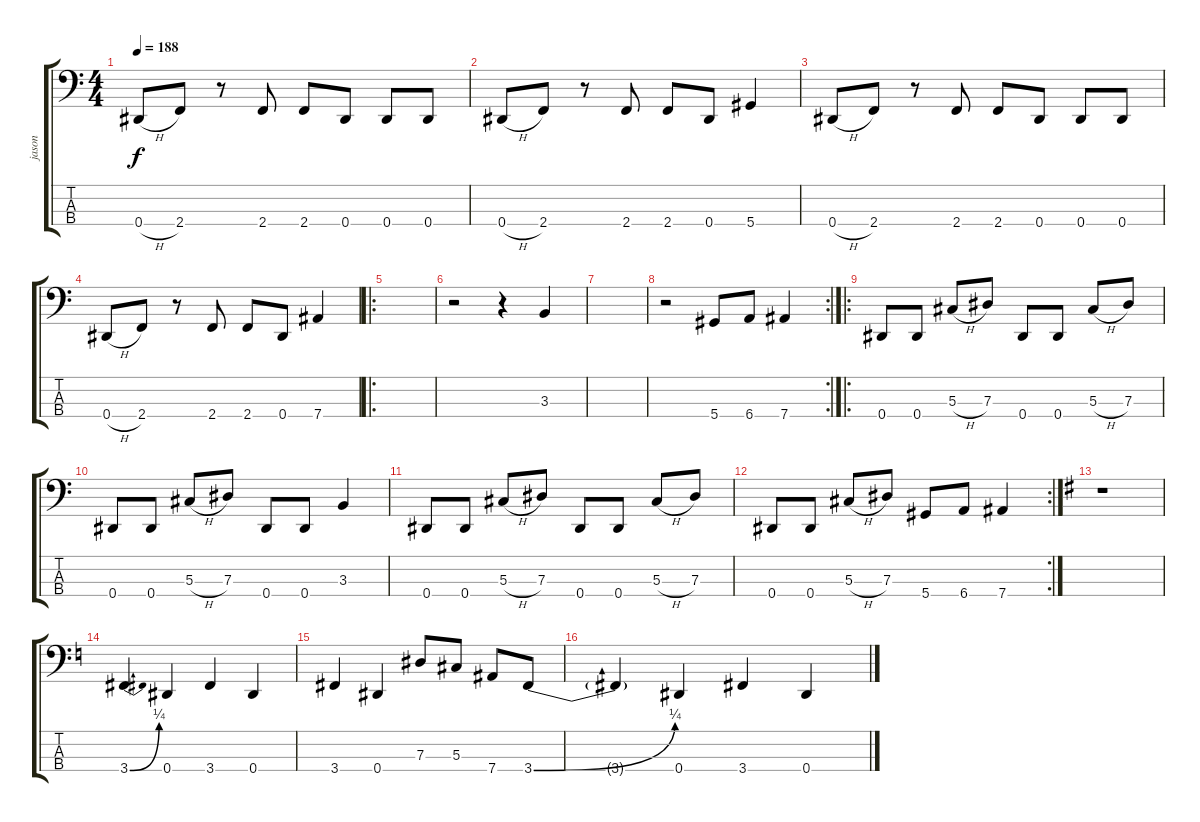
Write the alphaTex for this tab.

\track ("jason" "jason") {instrument electricbasspick}
\staff {score tabs}
\tuning (Gb2 Db2 Ab1 Eb1) {hide}
\ts (4 4)
\tempo 188
\clef f4
\ks c
0.4{h}.8{dy f} 2.4.8 r.8 2.4.8 2.4.8 0.4.8 0.4.8 0.4.8 |
0.4{h}.8 2.4.8 r.8 2.4.8 2.4.8 0.4.8 5.4.4 |
0.4{h}.8 2.4.8 r.8 2.4.8 2.4.8 0.4.8 0.4.8 0.4.8 |
0.4{h}.8 2.4.8 r.8 2.4.8 2.4.8 0.4.8 7.4.4 |
\ro
|
r.2 r.4 3.3.4 |
|
\rc 2
r.2 5.4.8 6.4.8 7.4.4 |
\ro
0.4.8 0.4.8 5.3{h}.8 7.3.8 0.4.8 0.4.8 5.3{h}.8 7.3.8 |
0.4.8 0.4.8 5.3{h}.8 7.3.8 0.4.8 0.4.8 3.3.4 |
0.4.8 0.4.8 5.3{h}.8 7.3.8 0.4.8 0.4.8 5.3{h}.8 7.3.8 |
\rc 2
0.4.8 0.4.8 5.3{h}.8 7.3.8 5.4.8 6.4.8 7.4.4 |
\ks g
r.1 |
\ks c
3.4{be (bend 0 0 60 1)}.4 0.4.4 3.4.4 0.4.4 |
3.4.4 0.4.4 7.3.8 5.3.8 7.4.8 3.4{be (bend 0 0 60 1)}.8 |
3.4{t}.4 0.4.4 3.4.4 0.4.4
